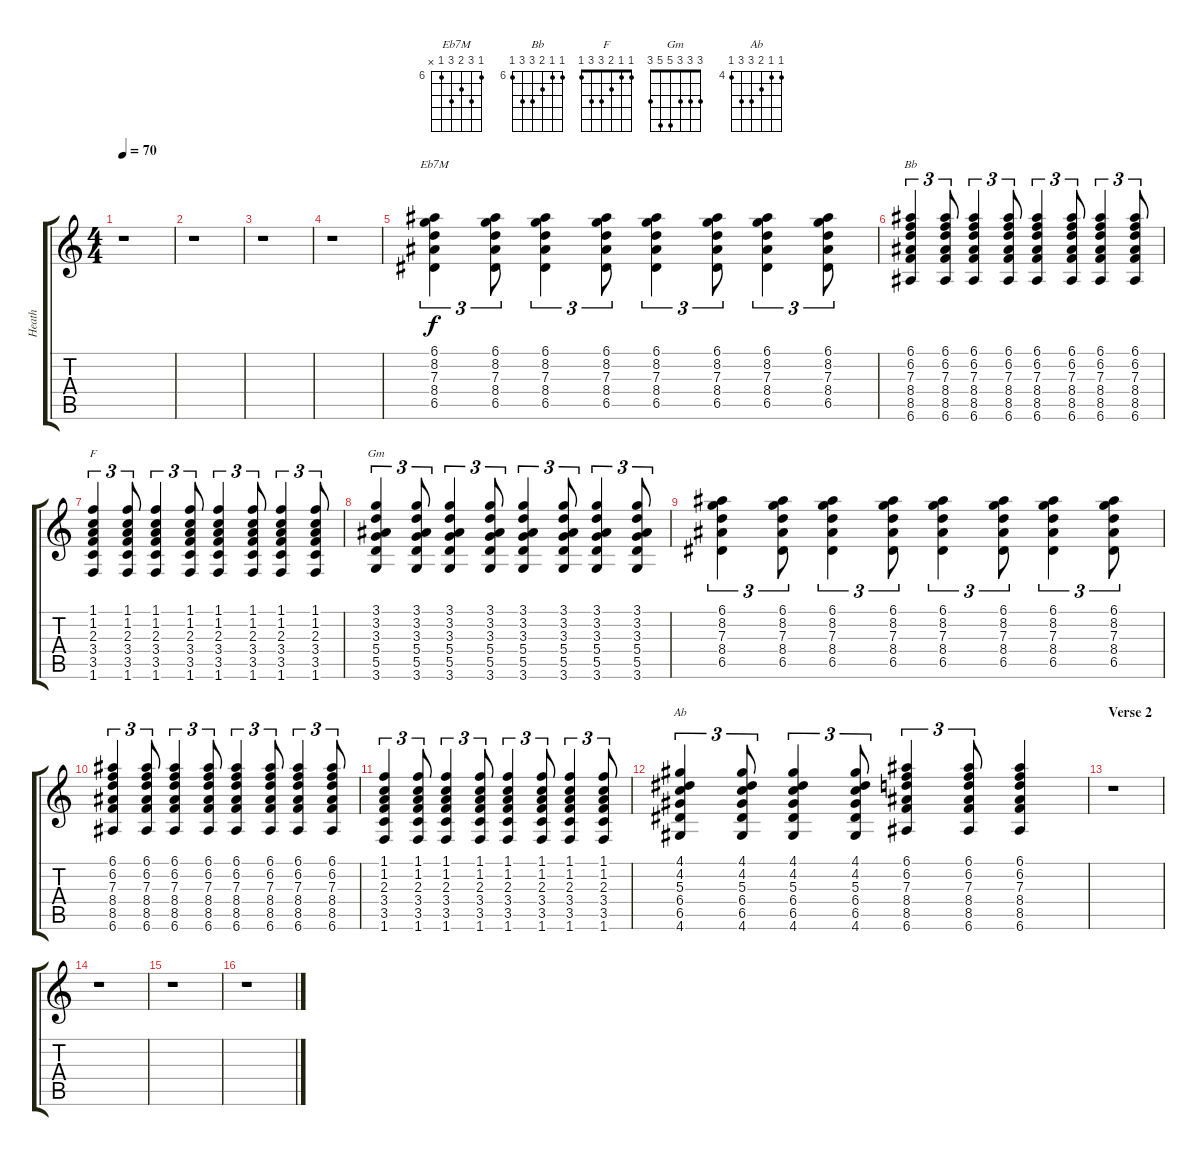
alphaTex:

\track ("Heath" "Heath") {instrument acousticguitarsteel}
\staff {score tabs}
\tuning (E4 B3 G3 D3 A2 E2) {hide}
\chord ("Eb7M" 6 8 7 8 6 x) {firstfret 6}
\chord ("Bb" 6 6 7 8 8 6) {firstfret 6}
\chord ("F" 1 1 2 3 3 1)
\chord ("Gm" 3 3 3 5 5 3)
\chord ("Ab" 4 4 5 6 6 4) {firstfret 4}
\ts (4 4)
\tempo 70
\clef g2
\ks c
r.1{dy f} |
r.1 |
r.1 |
r.1 |
(6.1 8.2 7.3 8.4 6.5).4{tu (3 2) ch "Eb7M"} (6.1 8.2 7.3 8.4 6.5).8{tu (3 2)} (6.1 8.2 7.3 8.4 6.5).4{tu (3 2)} (6.1 8.2 7.3 8.4 6.5).8{tu (3 2)} (6.1 8.2 7.3 8.4 6.5).4{tu (3 2)} (6.1 8.2 7.3 8.4 6.5).8{tu (3 2)} (6.1 8.2 7.3 8.4 6.5).4{tu (3 2)} (6.1 8.2 7.3 8.4 6.5).8{tu (3 2)} |
(6.1 6.2 7.3 8.4 8.5 6.6).4{tu (3 2) ch "Bb"} (6.1 6.2 7.3 8.4 8.5 6.6).8{tu (3 2)} (6.1 6.2 7.3 8.4 8.5 6.6).4{tu (3 2)} (6.1 6.2 7.3 8.4 8.5 6.6).8{tu (3 2)} (6.1 6.2 7.3 8.4 8.5 6.6).4{tu (3 2)} (6.1 6.2 7.3 8.4 8.5 6.6).8{tu (3 2)} (6.1 6.2 7.3 8.4 8.5 6.6).4{tu (3 2)} (6.1 6.2 7.3 8.4 8.5 6.6).8{tu (3 2)} |
(1.1 1.2 2.3 3.4 3.5 1.6).4{tu (3 2) ch "F"} (1.1 1.2 2.3 3.4 3.5 1.6).8{tu (3 2)} (1.1 1.2 2.3 3.4 3.5 1.6).4{tu (3 2)} (1.1 1.2 2.3 3.4 3.5 1.6).8{tu (3 2)} (1.1 1.2 2.3 3.4 3.5 1.6).4{tu (3 2)} (1.1 1.2 2.3 3.4 3.5 1.6).8{tu (3 2)} (1.1 1.2 2.3 3.4 3.5 1.6).4{tu (3 2)} (1.1 1.2 2.3 3.4 3.5 1.6).8{tu (3 2)} |
(3.1 3.2 3.3 5.4 5.5 3.6).4{tu (3 2) ch "Gm"} (3.1 3.2 3.3 5.4 5.5 3.6).8{tu (3 2)} (3.1 3.2 3.3 5.4 5.5 3.6).4{tu (3 2)} (3.1 3.2 3.3 5.4 5.5 3.6).8{tu (3 2)} (3.1 3.2 3.3 5.4 5.5 3.6).4{tu (3 2)} (3.1 3.2 3.3 5.4 5.5 3.6).8{tu (3 2)} (3.1 3.2 3.3 5.4 5.5 3.6).4{tu (3 2)} (3.1 3.2 3.3 5.4 5.5 3.6).8{tu (3 2)} |
(6.1 8.2 7.3 8.4 6.5).4{tu (3 2)} (6.1 8.2 7.3 8.4 6.5).8{tu (3 2)} (6.1 8.2 7.3 8.4 6.5).4{tu (3 2)} (6.1 8.2 7.3 8.4 6.5).8{tu (3 2)} (6.1 8.2 7.3 8.4 6.5).4{tu (3 2)} (6.1 8.2 7.3 8.4 6.5).8{tu (3 2)} (6.1 8.2 7.3 8.4 6.5).4{tu (3 2)} (6.1 8.2 7.3 8.4 6.5).8{tu (3 2)} |
(6.1 6.2 7.3 8.4 8.5 6.6).4{tu (3 2)} (6.1 6.2 7.3 8.4 8.5 6.6).8{tu (3 2)} (6.1 6.2 7.3 8.4 8.5 6.6).4{tu (3 2)} (6.1 6.2 7.3 8.4 8.5 6.6).8{tu (3 2)} (6.1 6.2 7.3 8.4 8.5 6.6).4{tu (3 2)} (6.1 6.2 7.3 8.4 8.5 6.6).8{tu (3 2)} (6.1 6.2 7.3 8.4 8.5 6.6).4{tu (3 2)} (6.1 6.2 7.3 8.4 8.5 6.6).8{tu (3 2)} |
(1.1 1.2 2.3 3.4 3.5 1.6).4{tu (3 2)} (1.1 1.2 2.3 3.4 3.5 1.6).8{tu (3 2)} (1.1 1.2 2.3 3.4 3.5 1.6).4{tu (3 2)} (1.1 1.2 2.3 3.4 3.5 1.6).8{tu (3 2)} (1.1 1.2 2.3 3.4 3.5 1.6).4{tu (3 2)} (1.1 1.2 2.3 3.4 3.5 1.6).8{tu (3 2)} (1.1 1.2 2.3 3.4 3.5 1.6).4{tu (3 2)} (1.1 1.2 2.3 3.4 3.5 1.6).8{tu (3 2)} |
(4.1 4.2 5.3 6.4 6.5 4.6).4{tu (3 2) ch "Ab"} (4.1 4.2 5.3 6.4 6.5 4.6).8{tu (3 2)} (4.1 4.2 5.3 6.4 6.5 4.6).4{tu (3 2)} (4.1 4.2 5.3 6.4 6.5 4.6).8{tu (3 2)} (6.1 6.2 7.3 8.4 8.5 6.6).4{tu (3 2)} (6.1 6.2 7.3 8.4 8.5 6.6).8{tu (3 2)} (6.1 6.2 7.3 8.4 8.5 6.6).4 |
\section ("" "Verse 2")
r.1 |
r.1 |
r.1 |
r.1
